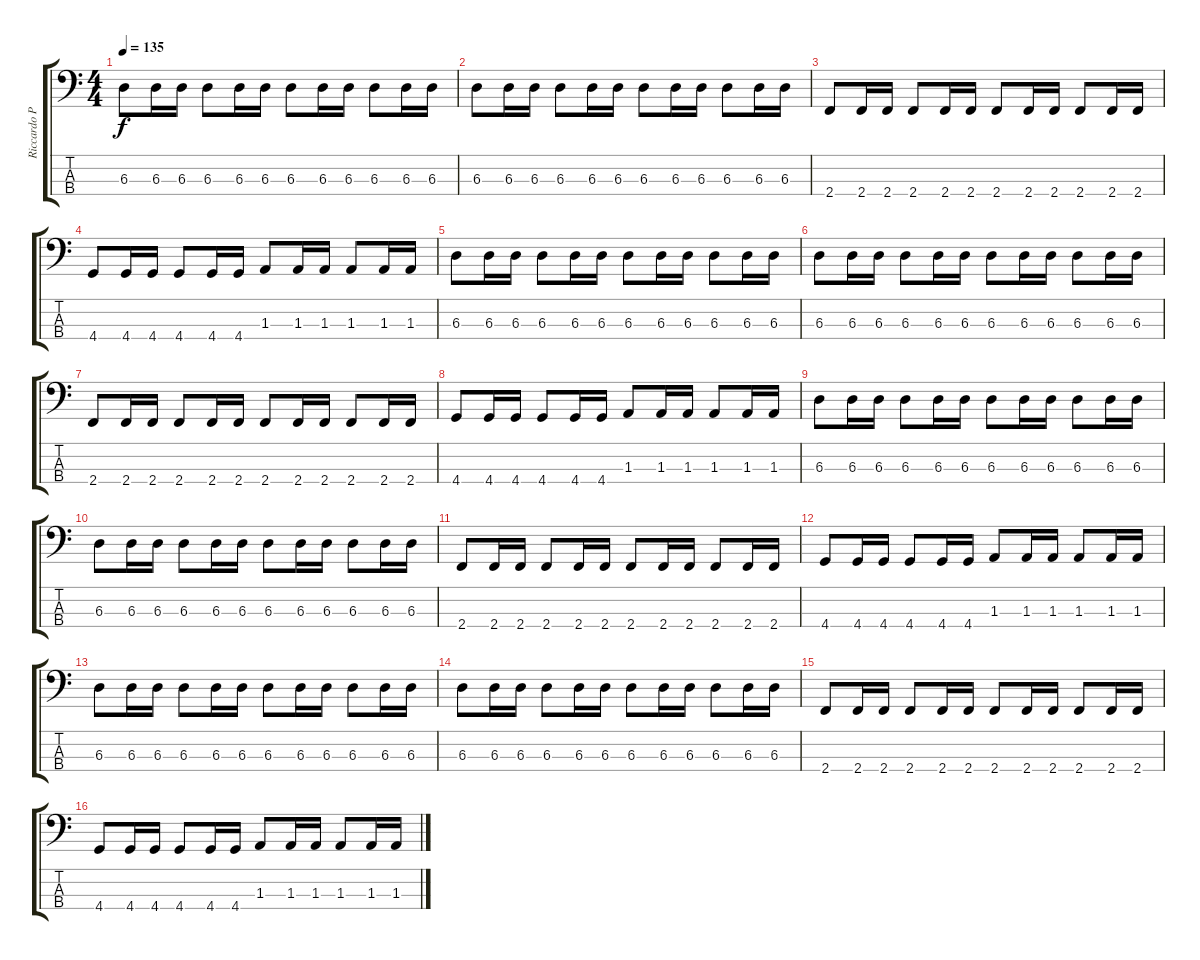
\track ("Riccardo Paoli" "Riccardo P") {instrument electricbassfinger}
\staff {score tabs}
\tuning (Gb2 Db2 Ab1 Eb1) {hide}
\ts (4 4)
\tempo 135
\clef f4
\ks c
6.3.8{dy f} 6.3.16 6.3.16 6.3.8 6.3.16 6.3.16 6.3.8 6.3.16 6.3.16 6.3.8 6.3.16 6.3.16 |
6.3.8 6.3.16 6.3.16 6.3.8 6.3.16 6.3.16 6.3.8 6.3.16 6.3.16 6.3.8 6.3.16 6.3.16 |
2.4.8 2.4.16 2.4.16 2.4.8 2.4.16 2.4.16 2.4.8 2.4.16 2.4.16 2.4.8 2.4.16 2.4.16 |
4.4.8 4.4.16 4.4.16 4.4.8 4.4.16 4.4.16 1.3.8 1.3.16 1.3.16 1.3.8 1.3.16 1.3.16 |
6.3.8 6.3.16 6.3.16 6.3.8 6.3.16 6.3.16 6.3.8 6.3.16 6.3.16 6.3.8 6.3.16 6.3.16 |
6.3.8 6.3.16 6.3.16 6.3.8 6.3.16 6.3.16 6.3.8 6.3.16 6.3.16 6.3.8 6.3.16 6.3.16 |
2.4.8 2.4.16 2.4.16 2.4.8 2.4.16 2.4.16 2.4.8 2.4.16 2.4.16 2.4.8 2.4.16 2.4.16 |
4.4.8 4.4.16 4.4.16 4.4.8 4.4.16 4.4.16 1.3.8 1.3.16 1.3.16 1.3.8 1.3.16 1.3.16 |
6.3.8 6.3.16 6.3.16 6.3.8 6.3.16 6.3.16 6.3.8 6.3.16 6.3.16 6.3.8 6.3.16 6.3.16 |
6.3.8 6.3.16 6.3.16 6.3.8 6.3.16 6.3.16 6.3.8 6.3.16 6.3.16 6.3.8 6.3.16 6.3.16 |
2.4.8 2.4.16 2.4.16 2.4.8 2.4.16 2.4.16 2.4.8 2.4.16 2.4.16 2.4.8 2.4.16 2.4.16 |
4.4.8 4.4.16 4.4.16 4.4.8 4.4.16 4.4.16 1.3.8 1.3.16 1.3.16 1.3.8 1.3.16 1.3.16 |
6.3.8 6.3.16 6.3.16 6.3.8 6.3.16 6.3.16 6.3.8 6.3.16 6.3.16 6.3.8 6.3.16 6.3.16 |
6.3.8 6.3.16 6.3.16 6.3.8 6.3.16 6.3.16 6.3.8 6.3.16 6.3.16 6.3.8 6.3.16 6.3.16 |
2.4.8 2.4.16 2.4.16 2.4.8 2.4.16 2.4.16 2.4.8 2.4.16 2.4.16 2.4.8 2.4.16 2.4.16 |
4.4.8 4.4.16 4.4.16 4.4.8 4.4.16 4.4.16 1.3.8 1.3.16 1.3.16 1.3.8 1.3.16 1.3.16
